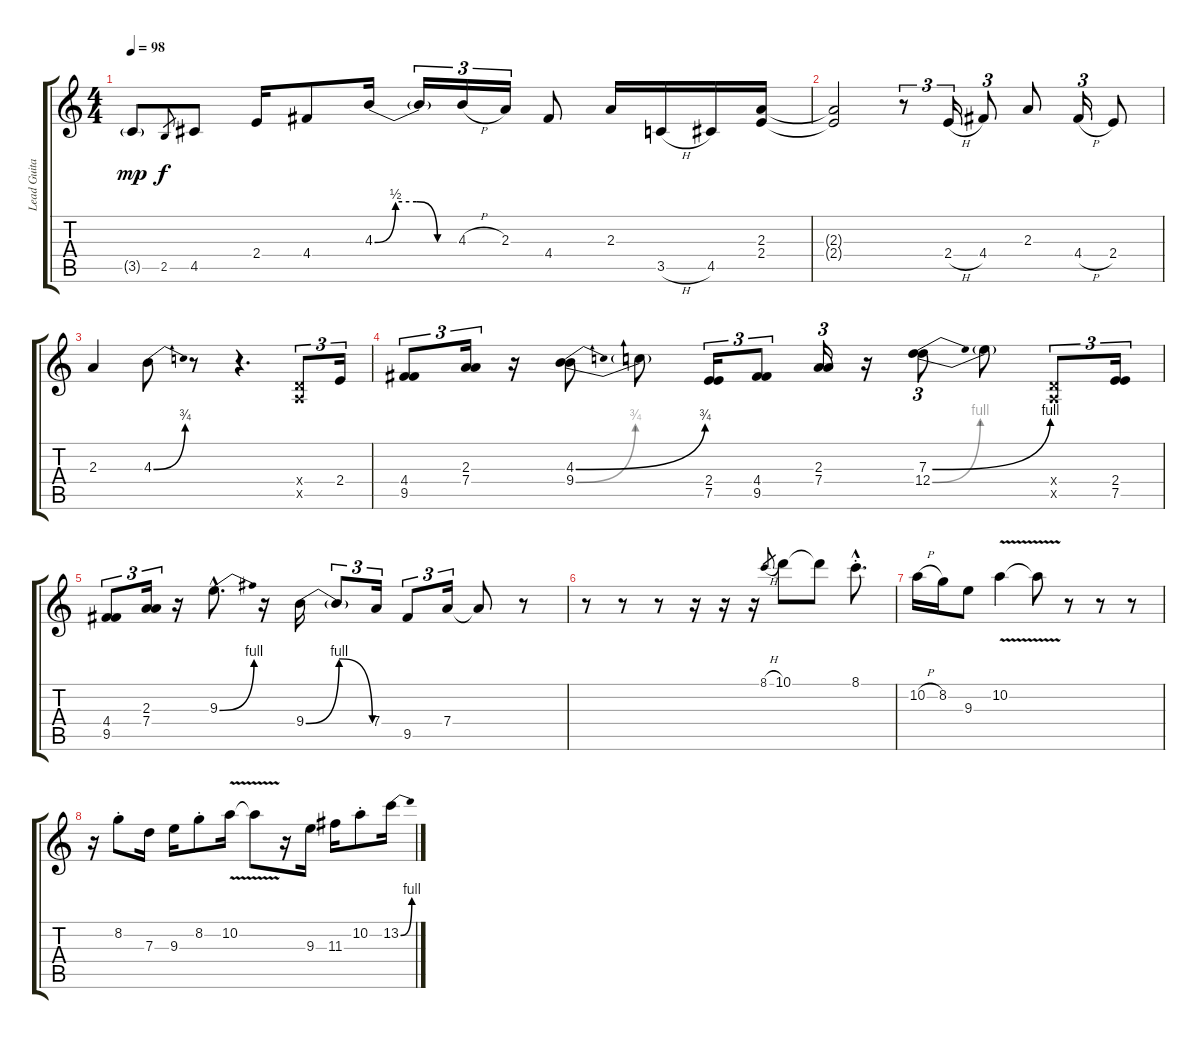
\track ("Lead Guitar" "Lead Guita") {instrument distortionguitar}
\staff {score tabs}
\tuning (E4 B3 G3 D3 A2 E2) {hide}
\ts (4 4)
\tempo 98
\clef g2
\ks c
3.5{g}.8{dy mp} 2.5.8{gr dy f} 4.5.8 2.4.16 4.4.8 4.3{be (custom 0 0 15 2 30 2 45 0 60 0)}.16 4.3{t}.16{tu (3 2)} 4.3{h}.16{tu (3 2)} 2.3.16{tu (3 2)} 4.4.8 2.3.16 3.5{h}.16 4.5.16 (2.3 2.4).16 |
(2.3{t} 2.4{t}).2 r.8{tu (3 2)} 2.4{h}.16{tu (3 2)} 4.4.8{tu (3 2)} 2.3.8 4.4{h}.16{tu (3 2)} 2.4.8 |
2.3.4 4.3{be (bend 0 0 60 3)}.8 r.8 r.4{d} (0.4{x} 0.5{x}).8{tu (3 2)} 2.4.16{tu (3 2)} |
(4.4 9.5).8{tu (3 2)} (2.3 7.4).16{tu (3 2)} r.16 (4.3{be (bend 0 0 60 3)} 9.4{be (bend 0 0 60 3)}).8 4.3{t}.8 (2.4 7.5).16{tu (3 2)} (4.4 9.5).8{tu (3 2)} (2.3 7.4).16{tu (3 2)} r.16 (7.3{be (bend 0 0 60 4)} 12.4{be (bend 0 0 60 4)}).8{tu (3 2)} 7.3{t}.8 (0.4{x} 0.5{x}).8{tu (3 2)} (2.4 7.5).16{tu (3 2)} |
(4.4 9.5).8{tu (3 2)} (2.3 7.4).16{tu (3 2)} r.16 9.3{be (bend 0 0 60 4) hac}.8{d} r.16 9.4{be (bendrelease 0 0 15 4 45 4 60 0)}.16 9.4{t}.8{tu (3 2)} 7.4.16{tu (3 2)} 9.5.8{tu (3 2)} 7.4.16{tu (3 2)} 7.4{t}.8 r.8 |
r.8 r.8 r.8 r.16 r.16 r.16 8.1{h}.8{gr} 10.1.8 10.1{t}.8 8.1{hac st}.8{d} |
10.2{h}.16 8.2.16 9.3.8 10.2{v}.4 10.2{t}.8 r.8 r.8 r.8 |
r.16 8.2{st}.8 7.3.16 9.3.16 8.2{st}.8 10.2{v}.16 10.2{t}.8 r.16 9.3.16 11.3.16 10.2{st}.8 13.2{be (bend 0 0 60 4)}.16
